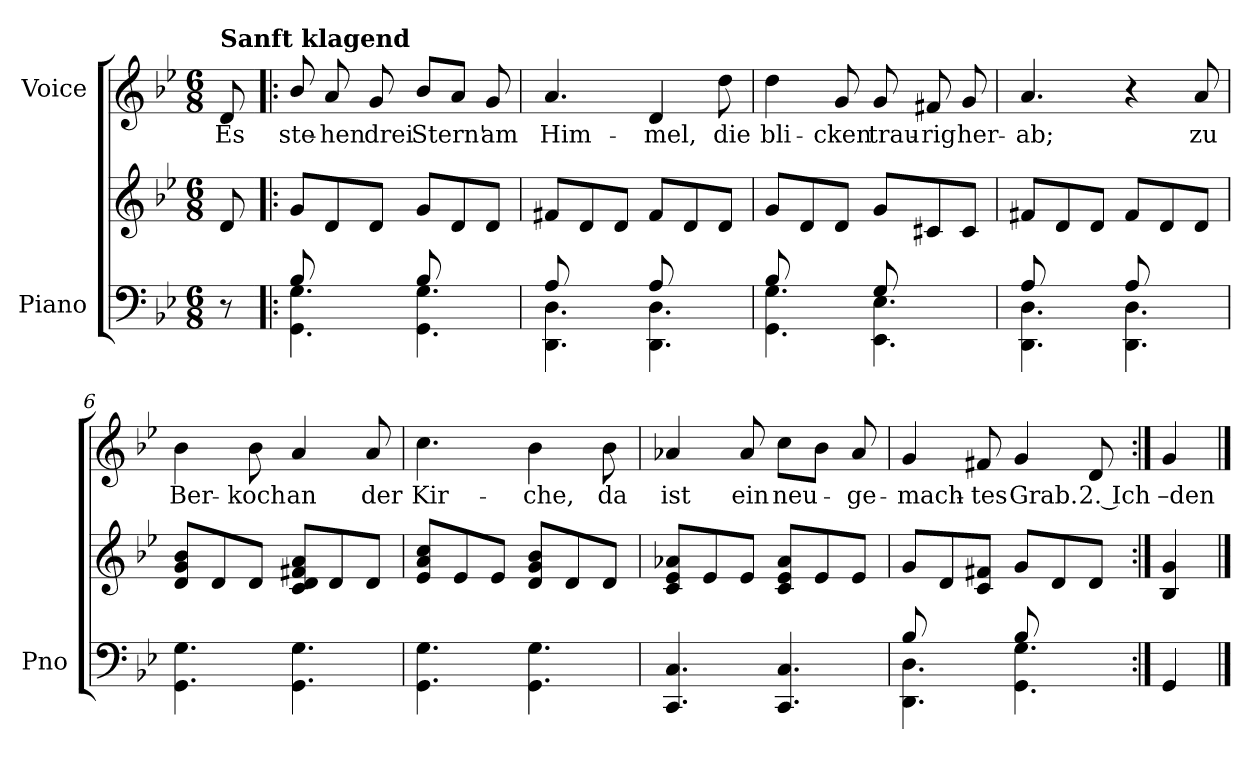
**kern	**kern	**kern	**text
*part2	*part2	*part1	*part1
*staff3	*staff2	*staff1	*staff1
*I"Piano	*	*I"Voice	*
*I'Pno	*	*	*
*clefF4	*clefG2	*clefG2	*
*k[b-e-]	*k[b-e-]	*k[b-e-]	*
*M6/8	*M6/8	*M6/8	*
=1	=1	=1	=1
!	!	!LO:TX:a:B:t=Sanft klagend	!
8r	8d/	8d/	Es
=2!|:	=2!|:	=2!|:	=2!|:
*^	*	*	*
4.GG\ 4.G\	8B-/	8g/L	8b-/	ste-
.	4ryy	8d/	8a/	-hen
.	.	8d/J	8g/	drei
4.GG\ 4.G\	8B-/	8g/L	8b-/L	Stern'
.	4ryy	8d/	8a/J	.
.	.	8d/J	8g/	am
=3	=3	=3	=3	=3
4.DD\ 4.D\	8A/	8f#X/L	4.a/	Him-
.	4ryy	8d/	.	.
.	.	8d/J	.	.
4.DD\ 4.D\	8A/	8f#/L	4d/	-mel,
.	4ryy	8d/	.	.
.	.	8d/J	8dd\	die
=4	=4	=4	=4	=4
4.GG\ 4.G\	8B-/	8g/L	4dd\	bli-
.	4ryy	8d/	.	.
.	.	8d/J	8g/	-cken
4.EE-\ 4.E-\	8G/	8g/L	8g/	trau-
.	4ryy	8c#X/	8f#X/	-rig
.	.	8c#/J	8g/	her-
=5	=5	=5	=5	=5
4.DD\ 4.D\	8A/	8f#X/L	4.a/	-ab;
.	4ryy	8d/	.	.
.	.	8d/J	.	.
4.DD\ 4.D\	8A/	8f#/L	4r	.
.	4ryy	8d/	.	.
.	.	8d/J	8a/	zu
*v	*v	*	*	*
=6	=6	=6	=6
4.GG\ 4.G\	8d/ 8g/ 8b-/L	4b-\	Ber-
.	8d/	.	.
.	8d/J	8b-\	-koch
4.GG\ 4.G\	8c/ 8d/ 8f#X/ 8a/L	4a/	an
.	8d/	.	.
.	8d/J	8a/	der
=7	=7	=7	=7
4.GG\ 4.G\	8e-/ 8a/ 8cc/L	4.cc\	Kir-
.	8e-/	.	.
.	8e-/J	.	.
4.GG\ 4.G\	8d/ 8g/ 8b-/L	4b-\	-che,
.	8d/	.	.
.	8d/J	8b-\	da
=8	=8	=8	=8
4.CC/ 4.C/	8c/ 8e-/ 8a-X/L	4a-X/	ist
.	8e-/	.	.
.	8e-/J	8a-/	ein
4.CC/ 4.C/	8c/ 8e-/ 8a-/L	8cc\L	neu-
.	8e-/	8b-\J	.
.	8e-/J	8a-/	-ge-
=9	=9	=9	=9
*^	*	*	*
4.DD\ 4.D\	8B-/	8g/L	4g/	-mach-
.	4ryy	8d/	.	.
.	.	8c/ 8f#X/J	8f#X/	-tes
4.GG\ 4.G\	8B-/	8g/L	4g/	Grab.
.	4ryy	8d/	.	.
.	.	8d/J	8d/	2. Ich
*v	*v	*	*	*
=10:|!	=10:|!	=10:|!	=10:|!
4GG/	4B-/ 4g/	4g/	–den
==	==	==	==
*-	*-	*-	*-
